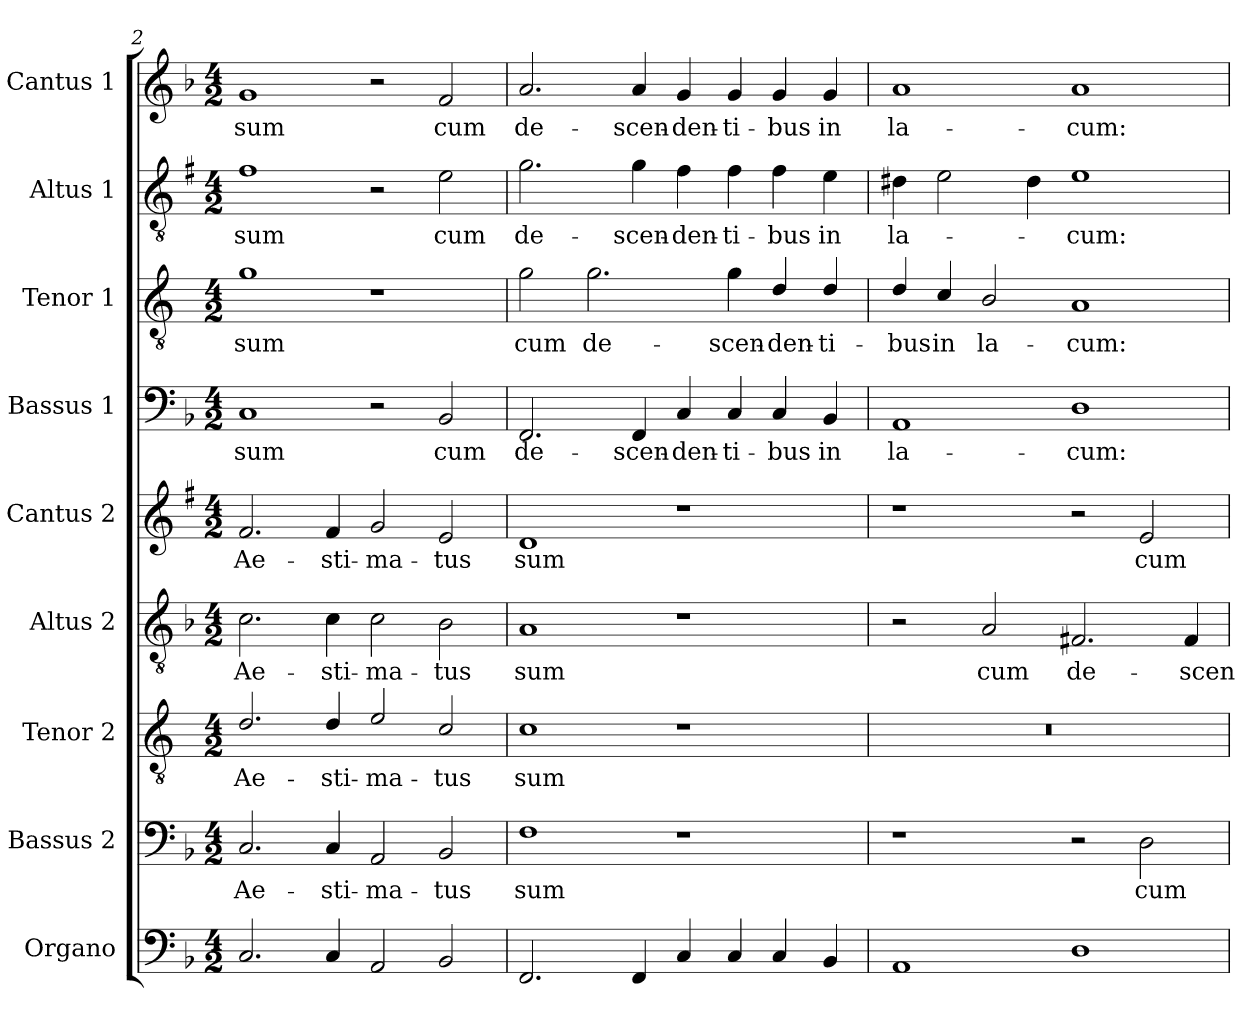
**kern	**kern	**text	**kern	**text	**kern	**text	**kern	**text	**kern	**text	**kern	**text	**kern	**text	**kern	**text
*part9	*part8	*part8	*part7	*part7	*part6	*part6	*part5	*part5	*part4	*part4	*part3	*part3	*part2	*part2	*part1	*part1
*staff9	*staff8	*staff8	*staff7	*staff7	*staff6	*staff6	*staff5	*staff5	*staff4	*staff4	*staff3	*staff3	*staff2	*staff2	*staff1	*staff1
*I"Organo	*I"Bassus 2	*	*I"Tenor 2	*	*I"Altus 2	*	*I"Cantus 2	*	*I"Bassus 1	*	*I"Tenor 1	*	*I"Altus 1	*	*I"Cantus 1	*
*I'Org	*I'B2	*	*I'T2	*	*I'A2	*	*I'C2	*	*I'B1	*	*I'T1	*	*I'A1	*	*I'C1	*
*clefF4	*clefF4	*	*clefGv2	*	*clefGv2	*	*clefG2	*	*clefF4	*	*clefGv2	*	*clefGv2	*	*clefG2	*
*	*	*	*ITrd4c7	*	*	*	*ITrd1c2	*	*	*	*ITrd4c7	*	*ITrd1c2	*	*	*
*k[b-]	*k[b-]	*	*k[b-]	*	*k[b-]	*	*k[b-]	*	*k[b-]	*	*k[b-]	*	*k[b-]	*	*k[b-]	*
*F:	*F:	*	*F:	*	*F:	*	*F:	*	*F:	*	*F:	*	*F:	*	*F:	*
*M4/2	*M4/2	*	*M4/2	*	*M4/2	*	*M4/2	*	*M4/2	*	*M4/2	*	*M4/2	*	*M4/2	*
=2	=2	=2	=2	=2	=2	=2	=2	=2	=2	=2	=2	=2	=2	=2	=2	=2
!	!	!LO:LY:b	!	!LO:LY:b	!	!LO:LY:b	!	!LO:LY:b	!	!LO:LY:b	!	!LO:LY:b	!	!LO:LY:b	!	!LO:LY:b
2.C/	2.C/	Ae-	2.G/	Ae-	2.c\	Ae-	2.e/	Ae-	1C	sum	1c	sum	1e	sum	1g	sum
!	!	!LO:LY:b	!	!LO:LY:b	!	!LO:LY:b	!	!LO:LY:b	!	!	!	!	!	!	!	!
4C/	4C/	-sti-	4G/	-sti-	4c\	-sti-	4e/	-sti-	.	.	.	.	.	.	.	.
!	!	!LO:LY:b	!	!LO:LY:b	!	!LO:LY:b	!	!LO:LY:b	!	!	!	!	!	!	!	!
2AA/	2AA/	-ma-	2A/	-ma-	2c\	-ma-	2f/	-ma-	2r	.	1r	.	2r	.	2r	.
!	!	!LO:LY:b	!	!LO:LY:b	!	!LO:LY:b	!	!LO:LY:b	!	!LO:LY:b	!	!	!	!LO:LY:b	!	!LO:LY:b
2BB-/	2BB-/	-tus	2F/	-tus	2B-\	-tus	2d/	-tus	2BB-/	cum	.	.	2d\	cum	2f/	cum
=3	=3	=3	=3	=3	=3	=3	=3	=3	=3	=3	=3	=3	=3	=3	=3	=3
!	!	!LO:LY:b	!	!LO:LY:b	!	!LO:LY:b	!	!LO:LY:b	!	!LO:LY:b	!	!LO:LY:b	!	!LO:LY:b	!	!LO:LY:b
2.FF/	1F	sum	1F	sum	1A	sum	1c	sum	2.FF/	de-	2c\	cum	2.f\	de-	2.a/	de-
!	!	!	!	!	!	!	!	!	!	!	!	!LO:LY:b	!	!	!	!
.	.	.	.	.	.	.	.	.	.	.	2.c\	de-	.	.	.	.
!	!	!	!	!	!	!	!	!	!	!LO:LY:b	!	!	!	!LO:LY:b	!	!LO:LY:b
4FF/	.	.	.	.	.	.	.	.	4FF/	-scen-	.	.	4f\	-scen-	4a/	-scen-
!	!	!	!	!	!	!	!	!	!	!LO:LY:b	!	!	!	!LO:LY:b	!	!LO:LY:b
4C/	1r	.	1r	.	1r	.	1r	.	4C/	-den-	.	.	4e\	-den-	4g/	-den-
!	!	!	!	!	!	!	!	!	!	!LO:LY:b	!	!LO:LY:b	!	!LO:LY:b	!	!LO:LY:b
4C/	.	.	.	.	.	.	.	.	4C/	-ti-	4c\	-scen-	4e\	-ti-	4g/	-ti-
!	!	!	!	!	!	!	!	!	!	!LO:LY:b	!	!LO:LY:b	!	!LO:LY:b	!	!LO:LY:b
4C/	.	.	.	.	.	.	.	.	4C/	-bus	4G/	-den-	4e\	-bus	4g/	-bus
!	!	!	!	!	!	!	!	!	!	!LO:LY:b	!	!LO:LY:b	!	!LO:LY:b	!	!LO:LY:b
4BB-/	.	.	.	.	.	.	.	.	4BB-/	in	4G/	-ti-	4d\	in	4g/	in
=4	=4	=4	=4	=4	=4	=4	=4	=4	=4	=4	=4	=4	=4	=4	=4	=4
!	!	!	!	!	!	!	!	!	!	!LO:LY:b	!	!LO:LY:b	!	!LO:LY:b	!	!LO:LY:b
1AA	1r	.	0r	.	2r	.	1r	.	1AA	la-	4G/	-bus	4c#X\	la-	1a	la-
!	!	!	!	!	!	!	!	!	!	!	!	!LO:LY:b	!	!	!	!
.	.	.	.	.	.	.	.	.	.	.	4F/	in	2d\	.	.	.
!	!	!	!	!	!	!LO:LY:b	!	!	!	!	!	!LO:LY:b	!	!	!	!
.	.	.	.	.	2A/	cum	.	.	.	.	2E/	la-	.	.	.	.
.	.	.	.	.	.	.	.	.	.	.	.	.	4c#\	.	.	.
!	!	!	!	!	!	!LO:LY:b	!	!	!	!LO:LY:b	!	!LO:LY:b	!	!LO:LY:b	!	!LO:LY:b
1D	2r	.	.	.	2.F#X/	de-	2r	.	1D	-cum:	1D	-cum:	1d	-cum:	1a	-cum:
!	!	!LO:LY:b	!	!	!	!	!	!LO:LY:b	!	!	!	!	!	!	!	!
.	2D\	cum	.	.	.	.	2d/	cum	.	.	.	.	.	.	.	.
!	!	!	!	!	!	!LO:LY:b	!	!	!	!	!	!	!	!	!	!
.	.	.	.	.	4F#/	-scen-	.	.	.	.	.	.	.	.	.	.
=	=	=	=	=	=	=	=	=	=	=	=	=	=	=	=	=
*-	*-	*-	*-	*-	*-	*-	*-	*-	*-	*-	*-	*-	*-	*-	*-	*-
